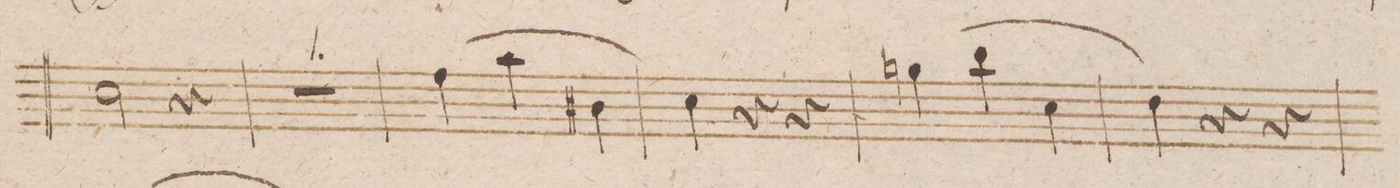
**kern	**dynam
*I"Fagotto Imo	*
*clefF4	*
*k[b-]	*
*M3/4	*
2E\	.
4r	.
=23	=23
2.r	.
=24	=24
(4A\	.
4c\	.
4D#X\	.
=25	=25
4E\)	.
4r	.
4r	.
=26	=26
(4Bn\	.
4d\	.
4E\	.
=27	=27
4F\)	.
4r	.
4r	.
=28	=28
*-	*-
